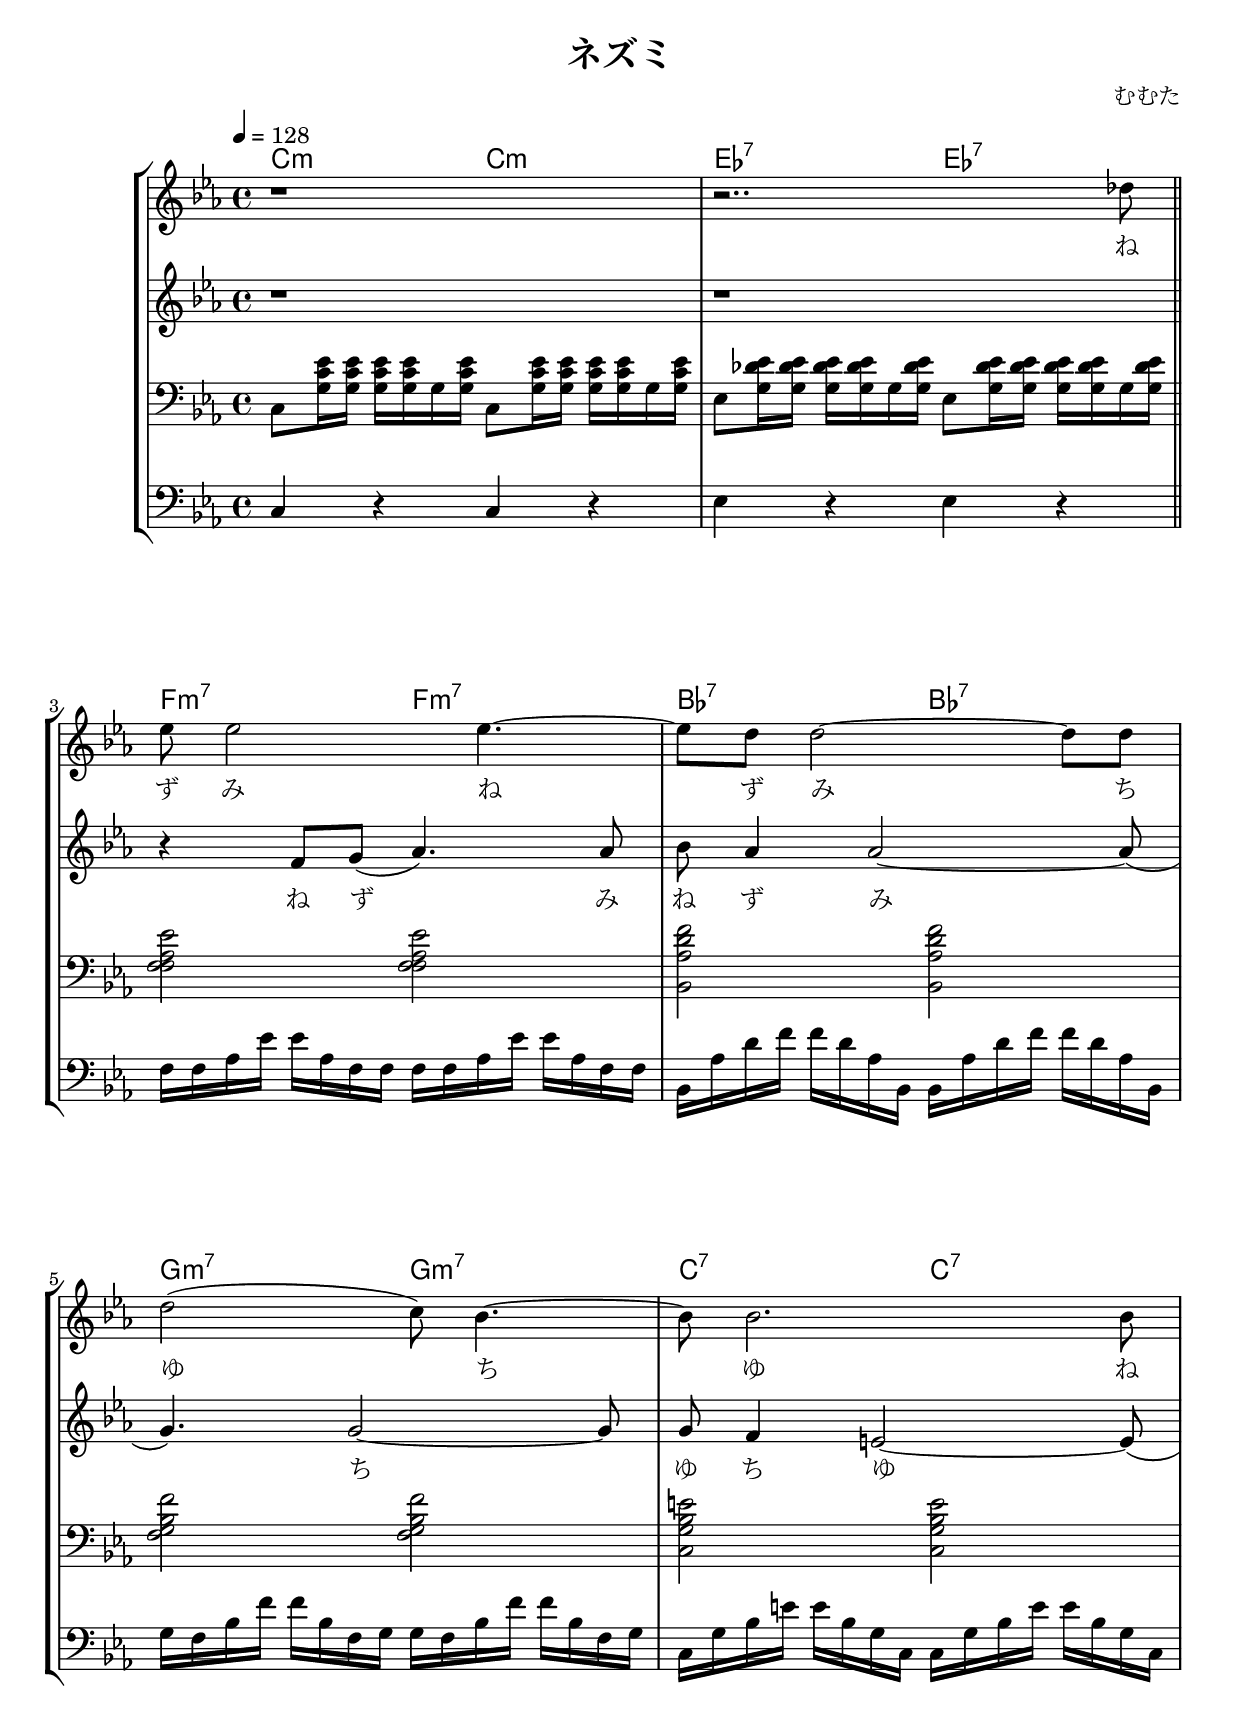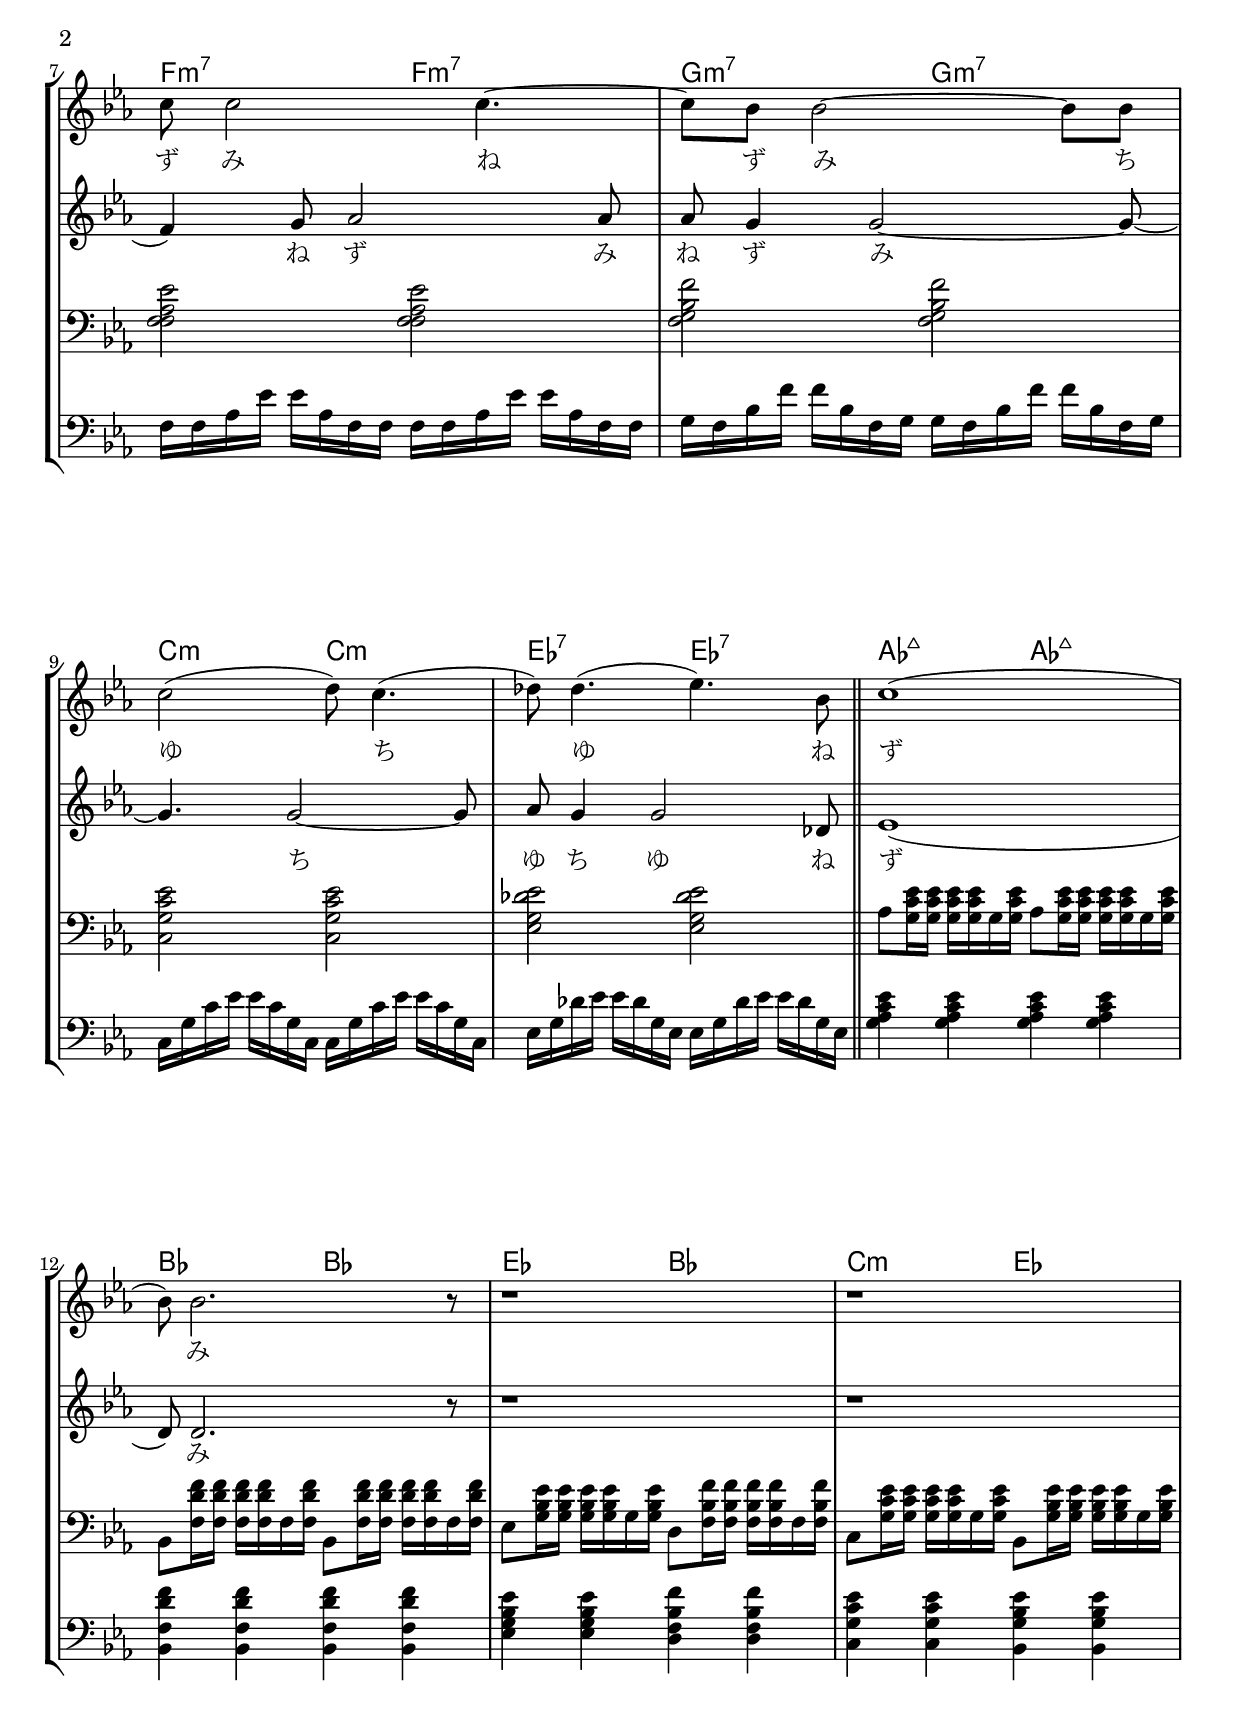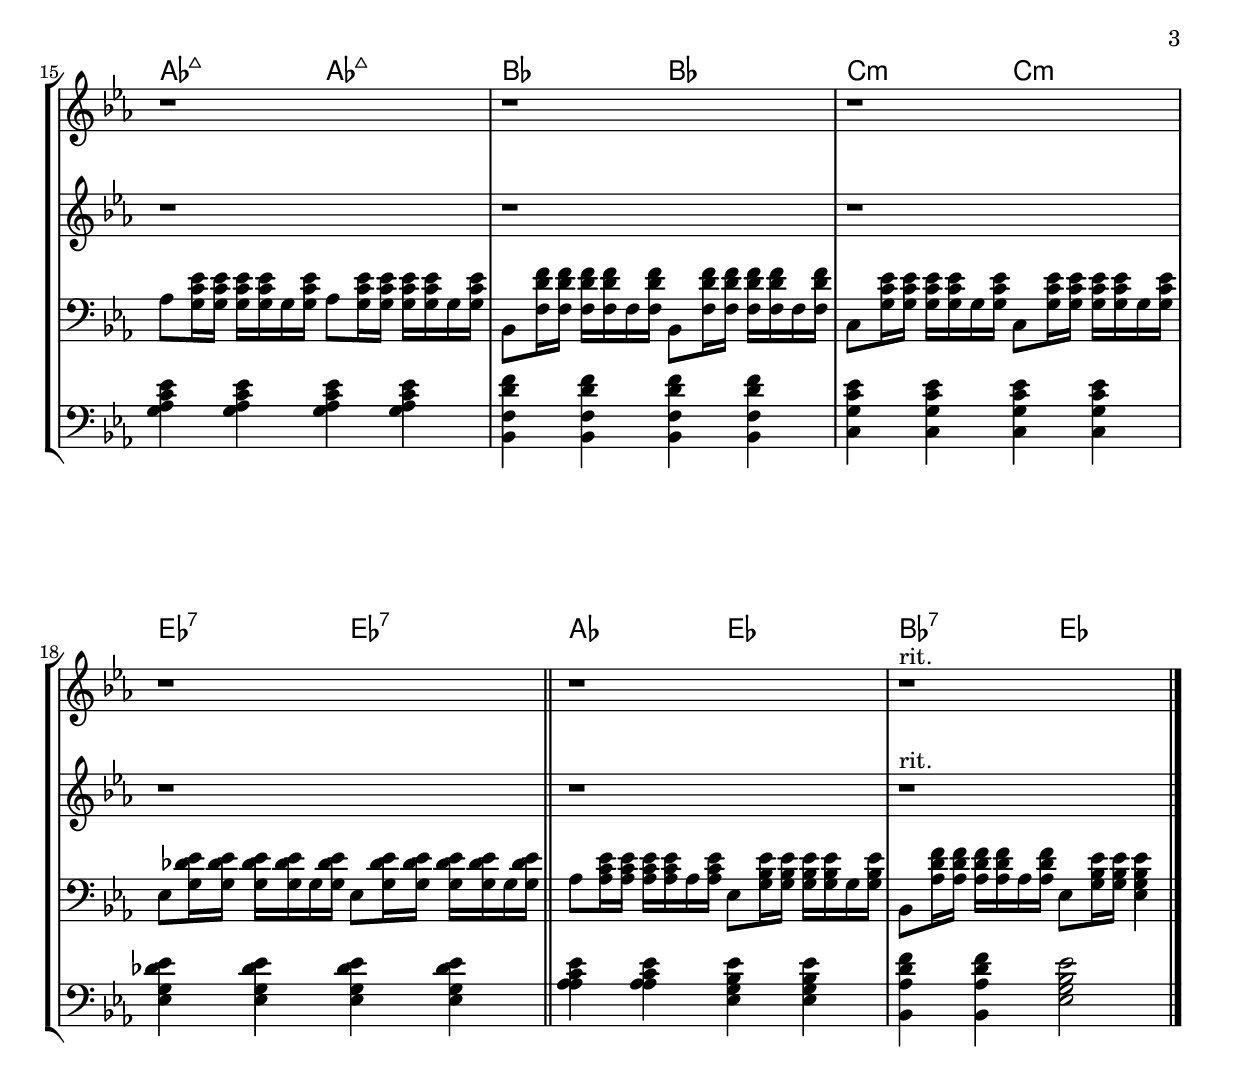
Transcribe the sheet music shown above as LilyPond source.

\version "2.12.1"

\header {
	title = \markup {ネズミ}
	composer = \markup \center-column {むむた}
}

harmony = \chordmode {
	c2:m c:m es:7 es:7 

	f:min7 f:min7 bes:7 bes:7 g:min7 g:min7 c:7 c:7 f:min7 f:min7 g:min7 g:min7 c:m c:m es:7 es:7 

	as:maj7 as:maj7 bes bes es bes c:m es as:maj7 as:maj7 bes bes c:m c:m es:7 es:7 

	as es bes:7 es 
}

melody = {
	\key es \major
	\tempo 4 = 128
	r1 | r2.. 
	\set Staff.midiInstrument = #"fss0.32"
	des''8 
	es''8  es''2  es''4.~ 
	es''8  d''8  d''2~d''8  d''8 
	d''2  (c''8)  bes'4.~ 
	bes'8  bes'2.  bes'8 
	c''8  c''2  c''4.~ 
	c''8  bes'8  bes'2~bes'8  bes'8 
	c''2  (d''8)  c''4. 
	(des''8)  des''4.  (es''4.)  	\set Staff.midiInstrument = #"fss0.5"
	bes'8 
	c''1 
	(bes'8)  bes'2.  	r8 r1 r1 r1 r1 r1 r1 	r1 | r1^"rit." \bar "|."
}

words = \lyricmode {
	
	ね  ず  み  ね  ず  み  ち  ゆ  ち  ゆ  ね  ず  み  ね  ず  み  ち  ゆ  ち  ゆ  
	ね  ず  み  
	
}

secondmelody = {
	\key es \major
	\tempo 4 = 128
	r1 | r1   
	\set Staff.midiInstrument = #"fss0.32"
	r4 f'8  g'8  (as'4.)  as'8 
	bes'8  as'4  as'2~as'8 
	(g'4.)  g'2~g'8 
	g'8  f'4  e'2~e'8 
	(f'4)  g'8  as'2  as'8 
	as'8  g'4  g'2~g'8~ 
	g'4.  g'2~g'8 
	as'8  g'4  g'2  	\set Staff.midiInstrument = #"fss0.35"
	des'8 
	es'1 
	(d'8)  d'2.  	r8 r1 r1 r1 r1 r1 r1 	r1 | r1^"rit." \bar "|."
}

secondwords = \lyricmode {
	
	ね  ず  み  ね  ず  み  ち  ゆ  ち  ゆ  ね  ず  み  ね  ず  み  ち  ゆ  ち  ゆ  
	ね  ず  み  
	
}

tempochange = {
	\tempo 4 = 128
	r1 | r1 \bar "||"
	\tempo 4 = 128
	r1 | r1 | r1 | r1 | r1 | r1 | r1 | r1 \bar "||"
	\tempo 4 = 128
	r1 | r1 | r1 | r1 | r1 | r1 | r1 | r1 \bar "||"
	\tempo 4 = 128
	r1 | \tempo 4 = 96 r2 \tempo 4 = 85 r2 \bar "|."
}

mainacc = {
	\clef bass
	\set Staff.midiInstrument = #"FX 1 (rain)"
	\key es \major
	\tempo 4 = 128
	c8 <g c' es'>16 <g c' es'>16   <g c' es'>16 <g c' es'>16   g16 <g c' es'>16
	c8 <g c' es'>16 <g c' es'>16   <g c' es'>16 <g c' es'>16   g16 <g c' es'>16
	es8 <g des' es'>16 <g des' es'>16   <g des' es'>16 <g des' es'>16   g16 <g des' es'>16
	es8 <g des' es'>16 <g des' es'>16   <g des' es'>16 <g des' es'>16   g16 <g des' es'>16
	\bar "||"

	\set Staff.midiInstrument = #"FX 1 (rain)"
	<f f as es'>2
	<f f as es'>2
	<bes, as d' f'>2
	<bes, as d' f'>2
	<g f bes f'>2
	<g f bes f'>2
	<c g bes e'>2
	<c g bes e'>2
	<f f as es'>2
	<f f as es'>2
	<g f bes f'>2
	<g f bes f'>2
	<c g c' es'>2
	<c g c' es'>2
	<es g des' es'>2
	<es g des' es'>2
	\bar "||"

	\set Staff.midiInstrument = #"FX 1 (rain)"
	as8 <g c' es'>16 <g c' es'>16   <g c' es'>16 <g c' es'>16   g16 <g c' es'>16
	as8 <g c' es'>16 <g c' es'>16   <g c' es'>16 <g c' es'>16   g16 <g c' es'>16
	bes,8 <f d' f'>16 <f d' f'>16   <f d' f'>16 <f d' f'>16   f16 <f d' f'>16
	bes,8 <f d' f'>16 <f d' f'>16   <f d' f'>16 <f d' f'>16   f16 <f d' f'>16
	es8 <g bes es'>16 <g bes es'>16   <g bes es'>16 <g bes es'>16   g16 <g bes es'>16
	d8 <f bes f'>16 <f bes f'>16   <f bes f'>16 <f bes f'>16   f16 <f bes f'>16
	c8 <g c' es'>16 <g c' es'>16   <g c' es'>16 <g c' es'>16   g16 <g c' es'>16
	bes,8 <g bes es'>16 <g bes es'>16   <g bes es'>16 <g bes es'>16   g16 <g bes es'>16
	as8 <g c' es'>16 <g c' es'>16   <g c' es'>16 <g c' es'>16   g16 <g c' es'>16
	as8 <g c' es'>16 <g c' es'>16   <g c' es'>16 <g c' es'>16   g16 <g c' es'>16
	bes,8 <f d' f'>16 <f d' f'>16   <f d' f'>16 <f d' f'>16   f16 <f d' f'>16
	bes,8 <f d' f'>16 <f d' f'>16   <f d' f'>16 <f d' f'>16   f16 <f d' f'>16
	c8 <g c' es'>16 <g c' es'>16   <g c' es'>16 <g c' es'>16   g16 <g c' es'>16
	c8 <g c' es'>16 <g c' es'>16   <g c' es'>16 <g c' es'>16   g16 <g c' es'>16
	es8 <g des' es'>16 <g des' es'>16   <g des' es'>16 <g des' es'>16   g16 <g des' es'>16
	es8 <g des' es'>16 <g des' es'>16   <g des' es'>16 <g des' es'>16   g16 <g des' es'>16
	\bar "||"

	\set Staff.midiInstrument = #"FX 1 (rain)"
	as8 <as c' es'>16 <as c' es'>16   <as c' es'>16 <as c' es'>16   as16 <as c' es'>16
	es8 <g bes es'>16 <g bes es'>16   <g bes es'>16 <g bes es'>16   g16 <g bes es'>16
	bes,8 <as d' f'>16 <as d' f'>16   <as d' f'>16 <as d' f'>16   as16 <as d' f'>16
	es8 <g bes es'>16 <g bes es'>16 <es g bes es'>4
	\bar "|."
}

subacc = {
	\clef bass
	\set Staff.midiInstrument = #"Orchestra Hit"
	\key es \major
	\tempo 4 = 128
	c4 r4
	c4 r4
	es4 r4
	es4 r4
	\bar "||"

	\set Staff.midiInstrument = #"Trumpet"
	f16 f as es' es' as f f
	f16 f as es' es' as f f
	bes,16 as d' f' f' d' as bes,
	bes,16 as d' f' f' d' as bes,
	g16 f bes f' f' bes f g
	g16 f bes f' f' bes f g
	c16 g bes e' e' bes g c
	c16 g bes e' e' bes g c
	f16 f as es' es' as f f
	f16 f as es' es' as f f
	g16 f bes f' f' bes f g
	g16 f bes f' f' bes f g
	c16 g c' es' es' c' g c
	c16 g c' es' es' c' g c
	es16 g des' es' es' des' g es
	es16 g des' es' es' des' g es
	\bar "||"

	\set Staff.midiInstrument = #"Orchestra Hit"
	<as g c' es'>4 <as g c' es'>4
	<as g c' es'>4 <as g c' es'>4
	<bes, f d' f'>4 <bes, f d' f'>4
	<bes, f d' f'>4 <bes, f d' f'>4
	<es g bes es'>4 <es g bes es'>4
	<d f bes f'>4 <d f bes f'>4
	<c g c' es'>4 <c g c' es'>4
	<bes, g bes es'>4 <bes, g bes es'>4
	<as g c' es'>4 <as g c' es'>4
	<as g c' es'>4 <as g c' es'>4
	<bes, f d' f'>4 <bes, f d' f'>4
	<bes, f d' f'>4 <bes, f d' f'>4
	<c g c' es'>4 <c g c' es'>4
	<c g c' es'>4 <c g c' es'>4
	<es g des' es'>4 <es g des' es'>4
	<es g des' es'>4 <es g des' es'>4
	\bar "||"

	\set Staff.midiInstrument = #"Orchestra Hit"
	<as as c' es'>4 <as as c' es'>4
	<es g bes es'>4 <es g bes es'>4
	<bes, as d' f'>4 <bes, as d' f'>4
	<es g bes es'>2
	\bar "|."
}

percA = {
	\drummode {
	\times 16/12{ hh8. hh8. hh8. hh8. } |\times 16/12{ r8. hh4 hh8 hh8. } \bar "||"
	r4 hh4 hh4 hh4  |hh4 hh4 hh4 hh4  |hh4 hh4 hh4 hh4  |hh4 hh4 hh4 hh4  |r4 hh4 hh4 hh4  |hh4 hh4 hh4 hh4  |hh4 hh4 hh4 hh4  |r1  \bar "||"
	r1  |hh4 hh4 hh4 hh4  |r1  |hh4 hh4 hh4 hh4  |r1  |hh4 hh4 hh4 hh4  |r1  |hh4 hh4 hh2  \bar "||"
	r1  |hh4 hh4 hh2  \bar "|."
	}
}

percB = {
	\drummode {
	\times 16/12{ r8. sn4. sn8. } |\times 16/12{ sn16 sn4 r16 sn8 sn4 } \bar "||"
	r4 sn8 sn4. sn4  |r4 sn8 sn4. sn4  |r4 sn8 sn4. sn4  |r4 sn8 sn4. sn4  |r4 sn8 sn4. sn4  |r4 sn8 sn4. sn4  |r4 sn8 sn4. sn4  |sn16 sn16 sn16 sn16 sn16 sn16 sn16 sn16 sn16 sn16 sn16 sn16 sn16 sn16 sn16 sn16  \bar "||"
	sn4 sn4 sn4 sn4  |r4 sn2 sn8. sn16  |sn4 sn4 sn4 sn4  |r4 sn2 sn8. sn16  |sn4 sn4 sn4 sn4  |r4 sn2 sn8. sn16  |sn4 sn4 sn4 sn4  |r4 sn4 r16 sn16 sn16 sn16 sn16 sn16 sn16 sn16  \bar "||"
	sn4 sn4 sn4 sn4  |r4 sn4 r16 sn16 sn16 sn16 sn16 sn16 sn16 sn16  \bar "|."
	}
}

percC = {
	\drummode {
	\times 16/12{ bd4 r16 bd16 bd4. } |\times 16/12{ r8 bd16 bd8 bd16 bd8 bd16 bd8 bd16 } \bar "||"
	bd4 bd4 bd4 bd4  |bd4 bd4 bd4 bd8 bd8  |bd4 bd4 bd4 bd4  |bd4 bd4 bd4 bd8 bd8  |bd4 bd4 bd4 bd4  |bd4 bd4 bd4 bd8 bd8  |bd4 bd4 bd4 bd4  |bd4 bd4 bd8 bd8 bd8 bd8  \bar "||"
	bd16 bd16 bd16 bd16 bd16 bd16 bd16 bd16 bd16 bd16 bd16 bd16 bd16 bd16 bd16 bd16  |bd8 bd8 bd8 bd8 bd8 bd8 bd8 bd8  |bd16 bd16 bd16 bd16 bd16 bd16 bd16 bd16 bd16 bd16 bd16 bd16 bd16 bd16 bd16 bd16  |bd8 bd8 bd8 bd8 bd8 bd8 bd8 bd8  |bd16 bd16 bd16 bd16 bd16 bd16 bd16 bd16 bd16 bd16 bd16 bd16 bd16 bd16 bd16 bd16  |bd8 bd8 bd8 bd8 bd8 bd8 bd8 bd8  |bd16 bd16 bd16 bd16 bd16 bd16 bd16 bd16 bd16 bd16 bd16 bd16 bd16 bd16 bd16 bd16  |bd8 bd8 bd8 bd8 bd8 bd8 bd8 bd8  \bar "||"
	bd16 bd16 bd16 bd16 bd16 bd16 bd16 bd16 bd16 bd16 bd16 bd16 bd16 bd16 bd16 bd16  |bd8 bd8 bd8 bd8 bd8 bd8 bd8 bd8  \bar "|."
	}
}

percD = {
	\drummode {
	\times 16/12{ r8 hhp8. hhp8. hhp8. hhp16 } |\times 16/12{ r4 r16 hhp4 r16 hhp8 } \bar "||"
	r8 hhp4 hhp4 hhp4 hhp8  |r8 hhp4 hhp4 hhp4 hhp8  |r8 hhp4 hhp4 hhp4 hhp8  |r8 hhp4 hhp4 hhp4 hhp8  |r8 hhp4 hhp4 hhp4 hhp8  |r8 hhp4 hhp4 hhp4 hhp8  |r8 hhp4 hhp4 hhp4 hhp8  |r8 hhp4 hhp4 hhp4 hhp8  \bar "||"
	r1  |r8 hho4 hho4 hho4 hho8  |r1  |r8 hho4 hho4 hho4 hho8  |r1  |r8 hho4 hho4 hho4 hho8  |r1  |r8 hho4 hho2 r8  \bar "||"
	r1  |r8 hho4 hho2 r8  \bar "|."
	}
}

percE = {
	\drummode {
	\times 16/12{ r2. } |\times 16/12{ r2 r8. hho16 } \bar "||"
	cymc1  |r1 |r1 |r1 |cymc1  |r1 |r1 |r1 \bar "||"
	cymc4 cymc4 cymc4 cymc4  |r1 |cymc4 cymc4 cymc4 cymc4  |r1 |cymc4 cymc4 cymc4 cymc4  |r1 |cymc4 cymc4 cymc4 cymc4  |r1 \bar "||"
	cymc4 cymc4 cymc4 cymc4  |r1 \bar "|."
	}
}

percF = {
	\drummode {
	r1 | r1 \bar "||"
	r1 | r1 | r1 | r1 | r1 | r1 | r1 | r1 \bar "||"
	r8 tommh2 tommh8. tommh16 tommh8  |r1 |r8 tommh2 tommh8. tommh16 tommh8  |r1 |r8 tommh2 tommh8. tommh16 tommh8  |r1 |r8 tommh2 tommh8. tommh16 tommh8  |r1 \bar "||"
	r8 tommh2 tommh8. tommh16 tommh8  |r1 \bar "|."
	}
}

percG = {
	\drummode {
	r1 | r1 \bar "||"
	r1 | r1 | r1 | r1 | r1 | r1 | r1 | r1 \bar "||"
	r4. toml16 toml2 toml16  |r1 |r4. toml16 toml2 toml16  |r1 |r4. toml16 toml2 toml16  |r1 |r4. toml16 toml2 toml16  |r1 \bar "||"
	r4. toml16 toml2 toml16  |r1 \bar "|."
	}
}

\score {
	<<
		\new StaffGroup <<
			\new ChordNames {\harmony}
			\new Voice = "melody" {\melody}
			\new Lyrics \lyricsto "melody" \words
			\new Voice = "secondmelody" {\secondmelody}
			\new Lyrics \lyricsto "secondmelody" \secondwords
			\new Staff = "mainacc" {\mainacc}
			\new Staff = "subacc" {\subacc}
		>>
	>>
	\layout { }
}
